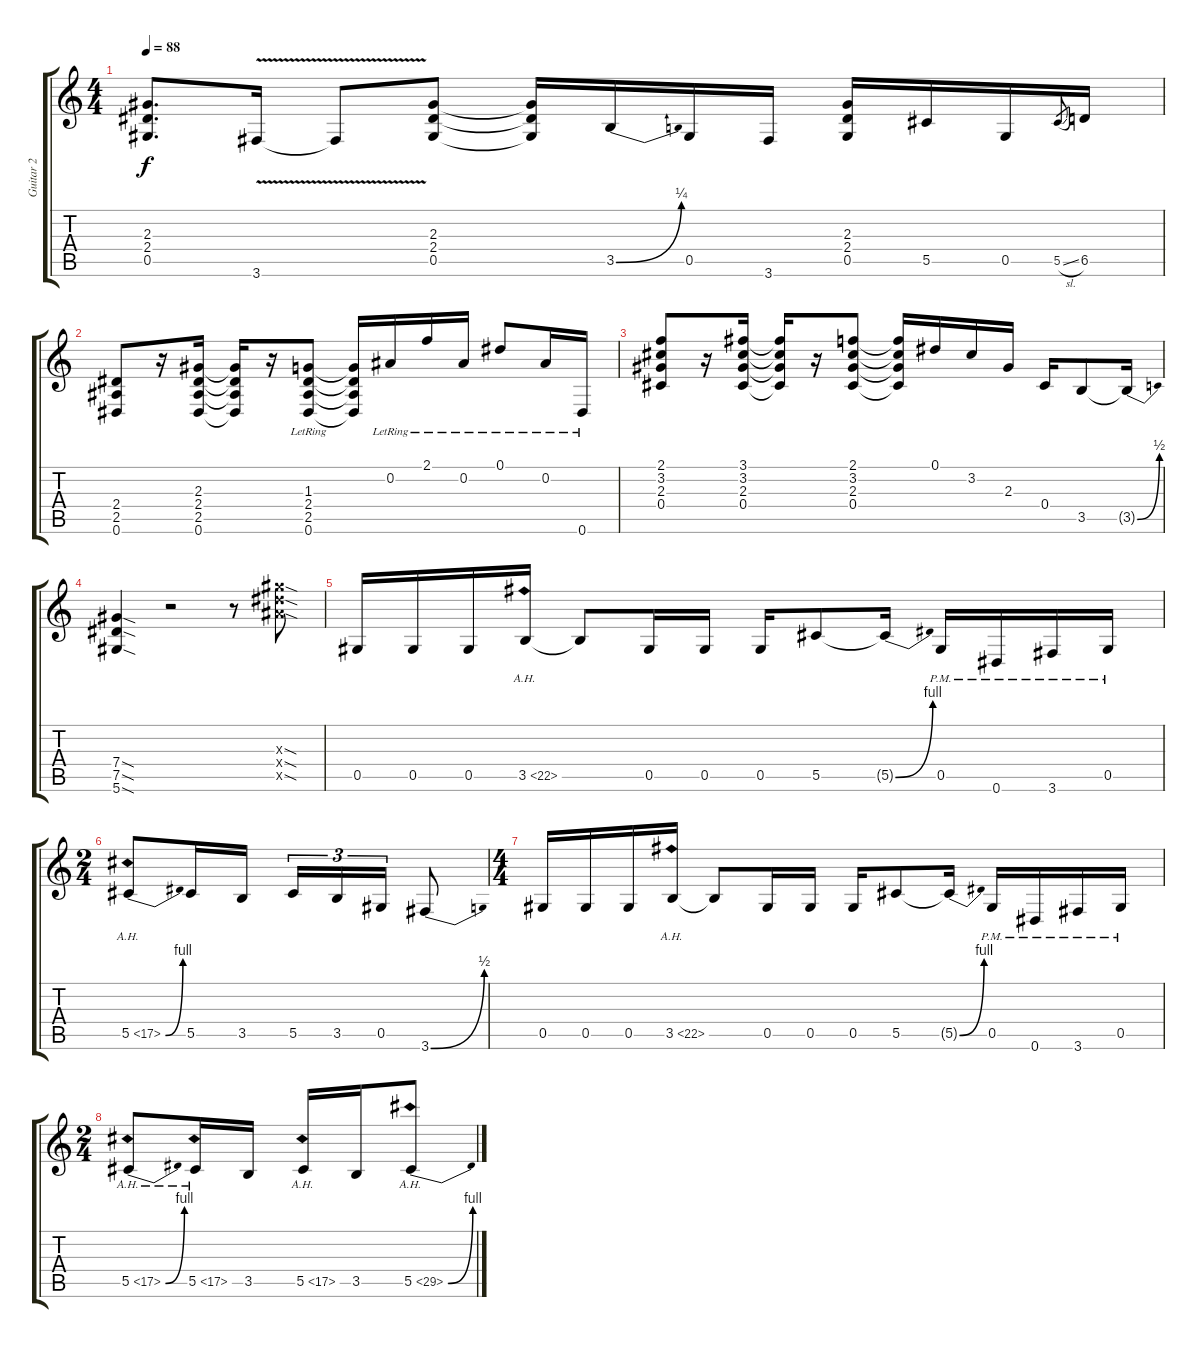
\track ("Guitar 2" "Guitar 2") {instrument overdrivenguitar}
\staff {score tabs}
\tuning (Eb4 Bb3 Gb3 Db3 Ab2 Eb2) {hide}
\ts (4 4)
\tempo 88
\clef g2
\ks c
(2.3 2.4 0.5).8{d dy f} 3.6{v}.16 3.6{t}.8 (2.3 2.4 0.5).8 (2.3{t} 2.4{t} 0.5{t}).16 3.5{be (bend 0 0 60 1)}.16 0.5.16 3.6.16 (2.3 2.4 0.5).16 5.5.16 0.5.16 5.5{sl}.8{gr} 6.5.16 |
(2.4 2.5 0.6).8 r.16 (2.3 2.4 2.5 0.6).16 (2.3{t} 2.4{t} 2.5{t} 0.6{t}).16 r.16 (1.3{lr} 2.4{lr} 2.5{lr} 0.6{lr}).8 (1.3{t} 2.4{t} 2.5{t} 0.6{t}).16 0.2{lr}.16 2.1{lr}.16 0.2{lr}.16 0.1{lr}.8 0.2{lr}.16 0.6{lr}.16 |
(2.1 3.2 2.3 0.4).8 r.16 (3.1 3.2 2.3 0.4).16 (3.1{t} 3.2{t} 2.3{t} 0.4{t}).16 r.16 (2.1 3.2 2.3 0.4).8 (2.1{t} 3.2{t} 2.3{t} 0.4{t}).16 0.1.16 3.2.16 2.3.16 0.4.16 3.5.8 3.5{be (bend 0 0 60 2) t}.16 |
(7.4{sod} 7.5{sod} 5.6{sod}).4 r.2 r.8 (14.3{sod x} 14.4{sod x} 14.5{sod x}).8 |
0.5.16 0.5.16 0.5.16 3.5{ah 19}.16 3.5{t}.8 0.5.16 0.5.16 0.5.16 5.5.8 5.5{be (bend 0 0 60 4) t}.16 0.5{pm}.16 0.6{pm}.16 3.6{pm}.16 0.5{pm}.16 |
\ts (2 4)
5.5{be (bend 0 0 60 4) ah 12}.8 5.5.16 3.5.16 5.5.16{tu (3 2)} 3.5.16{tu (3 2)} 0.5.16{tu (3 2)} 3.6{be (bend 0 0 60 2)}.8 |
\ts (4 4)
0.5.16 0.5.16 0.5.16 3.5{ah 19}.16 3.5{t}.8 0.5.16 0.5.16 0.5.16 5.5.8 5.5{be (bend 0 0 60 4) t}.16 0.5{pm}.16 0.6{pm}.16 3.6{pm}.16 0.5{pm}.16 |
\ts (2 4)
5.5{be (bend 0 0 60 4) ah 12}.8 5.5{ah 12}.16 3.5.16 5.5{ah 12}.16 3.5.16 5.5{be (bend 0 0 60 4) ah 24}.8
